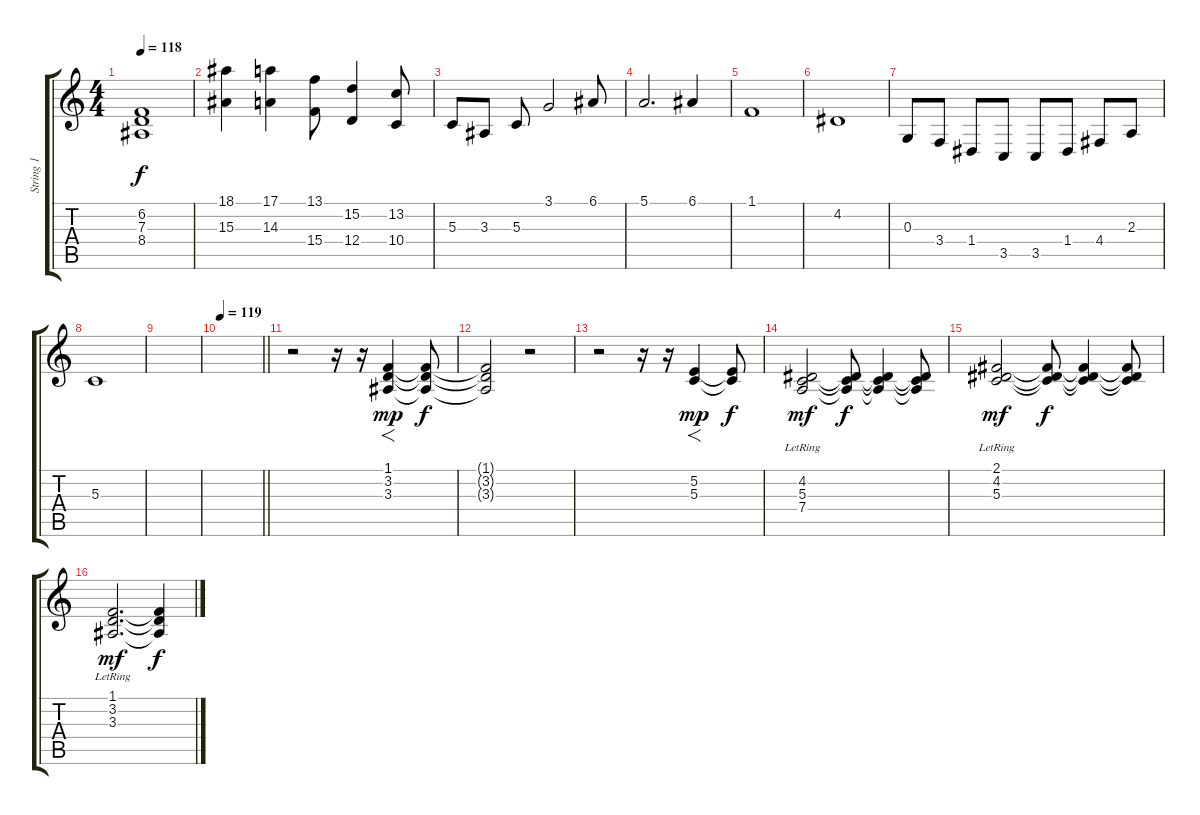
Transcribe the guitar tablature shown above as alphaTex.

\track ("String 1 " "String 1 ") {instrument stringensemble1}
\staff {score tabs}
\tuning (E4 B3 G3 D3 A2 E2) {hide}
\ts (4 4)
\tempo 118
\clef g2
\ks c
(6.2 7.3 8.4).1{dy f} |
(18.1 15.3).4 (17.1 14.3).4 (13.1 15.4).8 (15.2 12.4).4 (13.2 10.4).8 |
5.3.8 3.3.8 5.3.8 3.1.2 6.1.8 |
5.1.2{d} 6.1.4 |
1.1.1 |
4.2.1 |
0.3.8 3.4.8 1.4.8 3.5.8 3.5.8 1.4.8 4.4.8 2.3.8 |
5.3.1 |
|
\tempo 119
\barLineRight lightlight
|
r.2 r.16 r.16 (1.1 3.2 3.3).4{f dy mp} (1.1{t} 3.2{t} 3.3{t}).8{dy f} |
(1.1{t} 3.2{t} 3.3{t}).2 r.2 |
r.2 r.16 r.16 (5.2 5.3).4{f dy mp} (5.2{t} 5.3{t}).8{dy f} |
(4.2{lr} 5.3{lr} 7.4{lr}).2{dy mf} (4.2{t} 5.3{t} 7.4{t}).8{dy f} (4.2{t} 5.3{t} 7.4{t}).4 (4.2{t} 5.3{t} 7.4{t}).8 |
(2.1{lr} 4.2{lr} 5.3{lr}).2{dy mf} (2.1{t} 4.2{t} 5.3{t}).8{dy f} (2.1{t} 4.2{t} 5.3{t}).4 (2.1{t} 4.2{t} 5.3{t}).8 |
(1.1{lr} 3.2{lr} 3.3{lr}).2{d dy mf} (1.1{t} 3.2{t} 3.3{t}).4{dy f}
